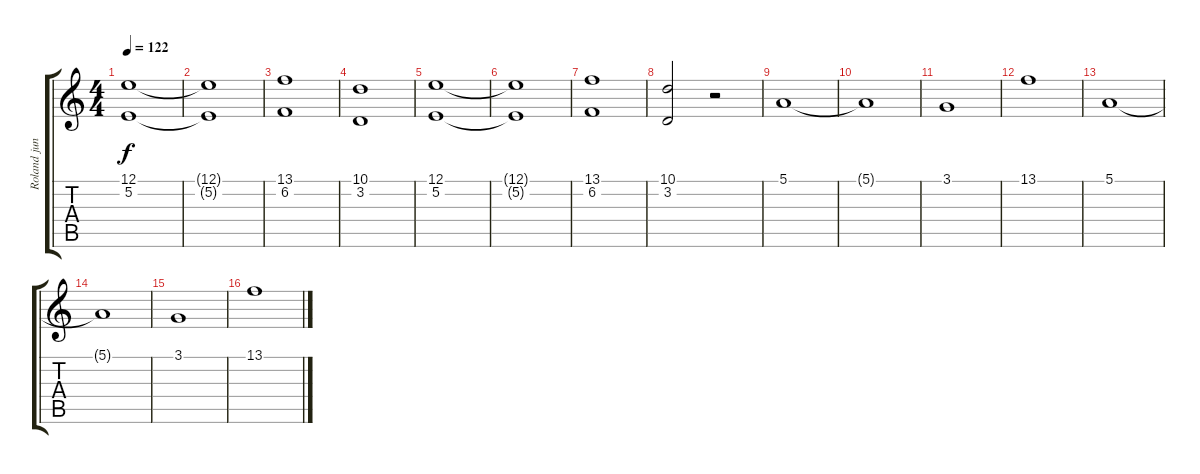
\track ("Roland juno DI" "Roland jun") {instrument stringensemble2}
\staff {score tabs}
\tuning (E4 B3 G3 D3 A2 E2) {hide}
\ts (4 4)
\tempo 122
\clef g2
\ks c
(12.1 5.2).1{dy f volume 16} |
(12.1{t} 5.2{t}).1 |
(13.1 6.2).1 |
(10.1 3.2).1 |
(12.1 5.2).1 |
(12.1{t} 5.2{t}).1 |
(13.1 6.2).1 |
(10.1 3.2).2 r.2 |
5.1.1{volume 8} |
5.1{t}.1 |
3.1.1 |
13.1.1 |
5.1.1{volume 8} |
5.1{t}.1 |
3.1.1 |
13.1.1
